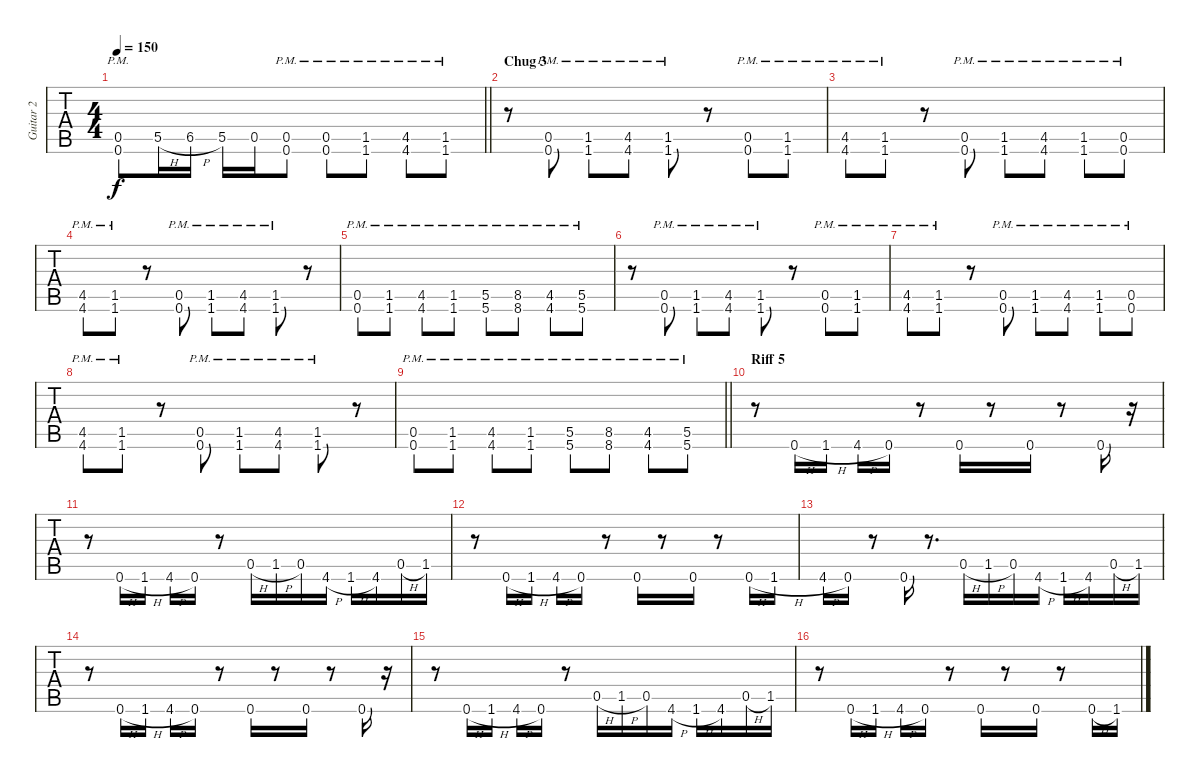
\track ("Guitar 2" "Guitar 2") {instrument overdrivenguitar}
\staff {tabs}
\tuning (D4 A3 F3 C3 G2 C2) {hide}
\ts (4 4)
\tempo 150
\clef g2
\barLineRight lightlight
\ks c
(0.5{pm} 0.6).8{dy f} 5.5{h}.16 6.5{h}.16 5.5.16 0.5.16 (0.5{pm} 0.6).8 (0.5{pm} 0.6{pm}).8 (1.5{pm} 1.6{pm}).8 (4.5{pm} 4.6{pm}).8 (1.5{pm} 1.6{pm}).8 |
\section ("" "Chug 3")
r.8 (0.5{pm} 0.6{pm}).8 (1.5{pm} 1.6{pm}).8 (4.5{pm} 4.6{pm}).8 (1.5{pm} 1.6{pm}).8 r.8 (0.5{pm} 0.6{pm}).8 (1.5{pm} 1.6{pm}).8 |
(4.5{pm} 4.6{pm}).8 (1.5{pm} 1.6{pm}).8 r.8 (0.5{pm} 0.6{pm}).8 (1.5{pm} 1.6{pm}).8 (4.5{pm} 4.6{pm}).8 (1.5{pm} 1.6{pm}).8 (0.5{pm} 0.6{pm}).8 |
(4.5{pm} 4.6{pm}).8 (1.5{pm} 1.6{pm}).8 r.8 (0.5{pm} 0.6{pm}).8 (1.5{pm} 1.6{pm}).8 (4.5{pm} 4.6{pm}).8 (1.5{pm} 1.6{pm}).8 r.8 |
(0.5{pm} 0.6{pm}).8 (1.5{pm} 1.6{pm}).8 (4.5{pm} 4.6{pm}).8 (1.5{pm} 1.6{pm}).8 (5.5{pm} 5.6{pm}).8 (8.5{pm} 8.6{pm}).8 (4.5{pm} 4.6{pm}).8 (5.5{pm} 5.6{pm}).8 |
r.8 (0.5{pm} 0.6{pm}).8 (1.5{pm} 1.6{pm}).8 (4.5{pm} 4.6{pm}).8 (1.5{pm} 1.6{pm}).8 r.8 (0.5{pm} 0.6{pm}).8 (1.5{pm} 1.6{pm}).8 |
(4.5{pm} 4.6{pm}).8 (1.5{pm} 1.6{pm}).8 r.8 (0.5{pm} 0.6{pm}).8 (1.5{pm} 1.6{pm}).8 (4.5{pm} 4.6{pm}).8 (1.5{pm} 1.6{pm}).8 (0.5{pm} 0.6{pm}).8 |
(4.5{pm} 4.6{pm}).8 (1.5{pm} 1.6{pm}).8 r.8 (0.5{pm} 0.6{pm}).8 (1.5{pm} 1.6{pm}).8 (4.5{pm} 4.6{pm}).8 (1.5{pm} 1.6{pm}).8 r.8 |
\barLineRight lightlight
(0.5{pm} 0.6{pm}).8 (1.5{pm} 1.6{pm}).8 (4.5{pm} 4.6{pm}).8 (1.5{pm} 1.6{pm}).8 (5.5{pm} 5.6{pm}).8 (8.5{pm} 8.6{pm}).8 (4.5{pm} 4.6{pm}).8 (5.5{pm} 5.6{pm}).8 |
\section ("" "Riff 5")
r.8 0.6{h}.16 1.6{h}.16 4.6{h}.16 0.6.16 r.8 0.6.16 r.8 0.6.16 r.8 0.6.16 r.16 |
r.8 0.6{h}.16 1.6{h}.16 4.6{h}.16 0.6.16 r.8 0.5{h}.16 1.5{h}.16 0.5.16 4.6{h}.16 1.6{h}.16 4.6.16 0.5{h}.16 1.5.16 |
r.8 0.6{h}.16 1.6{h}.16 4.6{h}.16 0.6.16 r.8 0.6.16 r.8 0.6.16 r.8 0.6{h}.16 1.6{h}.16 |
4.6{h}.16 0.6.16 r.8 0.6.16 r.8{d} 0.5{h}.16 1.5{h}.16 0.5.16 4.6{h}.16 1.6{h}.16 4.6.16 0.5{h}.16 1.5.16 |
r.8 0.6{h}.16 1.6{h}.16 4.6{h}.16 0.6.16 r.8 0.6.16 r.8 0.6.16 r.8 0.6.16 r.16 |
r.8 0.6{h}.16 1.6{h}.16 4.6{h}.16 0.6.16 r.8 0.5{h}.16 1.5{h}.16 0.5.16 4.6{h}.16 1.6{h}.16 4.6.16 0.5{h}.16 1.5.16 |
r.8 0.6{h}.16 1.6{h}.16 4.6{h}.16 0.6.16 r.8 0.6.16 r.8 0.6.16 r.8 0.6{h}.16 1.6{h}.16
